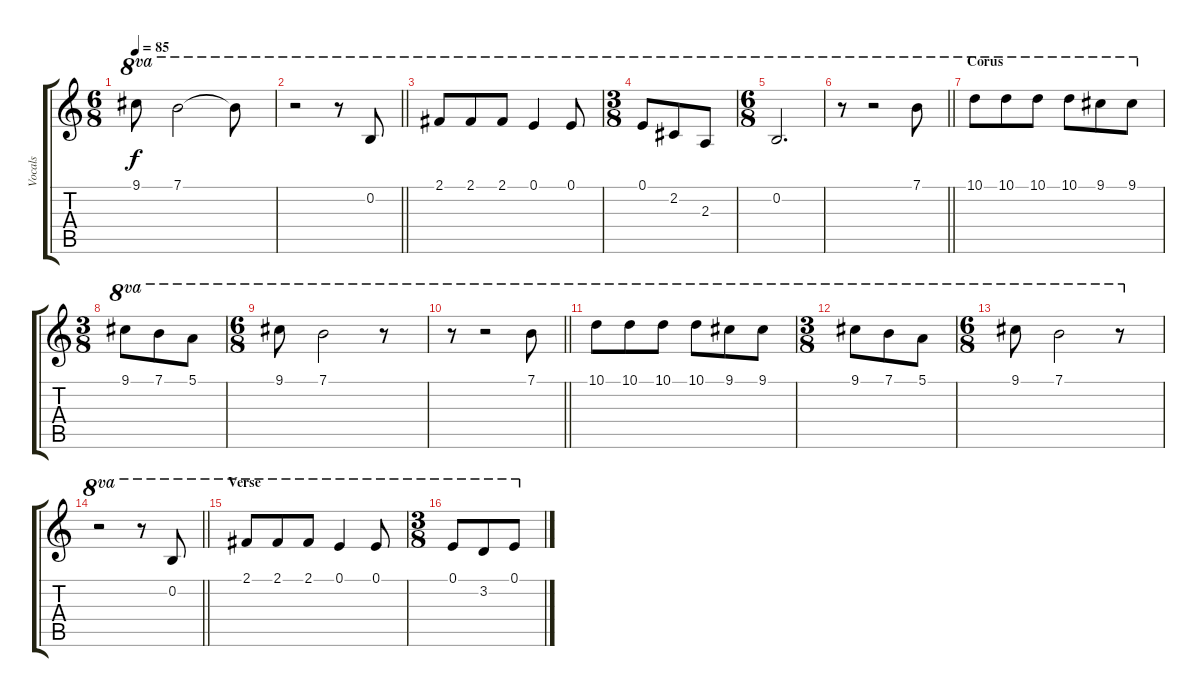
\track ("Vocals" "Vocals") {instrument acousticguitarsteel}
\staff {score tabs}
\tuning (E4 B3 G3 D3 A2 E2) {hide}
\ts (6 8)
\tempo 85
\clef g2
\ks c
9.1.8{ot 8va dy f} 7.1.2{ot 8va} 7.1{t}.8{ot 8va} |
\barLineRight lightlight
r.2{ot 8va} r.8{ot 8va} 0.2.8{ot 8va} |
2.1.8{ot 8va} 2.1.8{ot 8va} 2.1.8{ot 8va} 0.1.4{ot 8va} 0.1.8{ot 8va} |
\ts (3 8)
0.1.8{ot 8va} 2.2.8{ot 8va} 2.3.8{ot 8va} |
\ts (6 8)
0.2.2{d ot 8va} |
\barLineRight lightlight
r.8{ot 8va} r.2{ot 8va} 7.1.8{ot 8va} |
\section ("" "Corus")
10.1.8{ot 8va} 10.1.8{ot 8va} 10.1.8{ot 8va} 10.1.8{ot 8va} 9.1.8{ot 8va} 9.1.8{ot 8va} |
\ts (3 8)
9.1.8{ot 8va} 7.1.8{ot 8va} 5.1.8{ot 8va} |
\ts (6 8)
9.1.8{ot 8va} 7.1.2{ot 8va} r.8{ot 8va} |
\barLineRight lightlight
r.8{ot 8va} r.2{ot 8va} 7.1.8{ot 8va} |
10.1.8{ot 8va} 10.1.8{ot 8va} 10.1.8{ot 8va} 10.1.8{ot 8va} 9.1.8{ot 8va} 9.1.8{ot 8va} |
\ts (3 8)
9.1.8{ot 8va} 7.1.8{ot 8va} 5.1.8{ot 8va} |
\ts (6 8)
9.1.8{ot 8va} 7.1.2{ot 8va} r.8{ot 8va} |
\barLineRight lightlight
r.2{ot 8va} r.8{ot 8va} 0.2.8{ot 8va} |
\section ("" "Verse")
2.1.8{ot 8va} 2.1.8{ot 8va} 2.1.8{ot 8va} 0.1.4{ot 8va} 0.1.8{ot 8va} |
\ts (3 8)
0.1.8{ot 8va} 3.2.8{ot 8va} 0.1.8{ot 8va}
